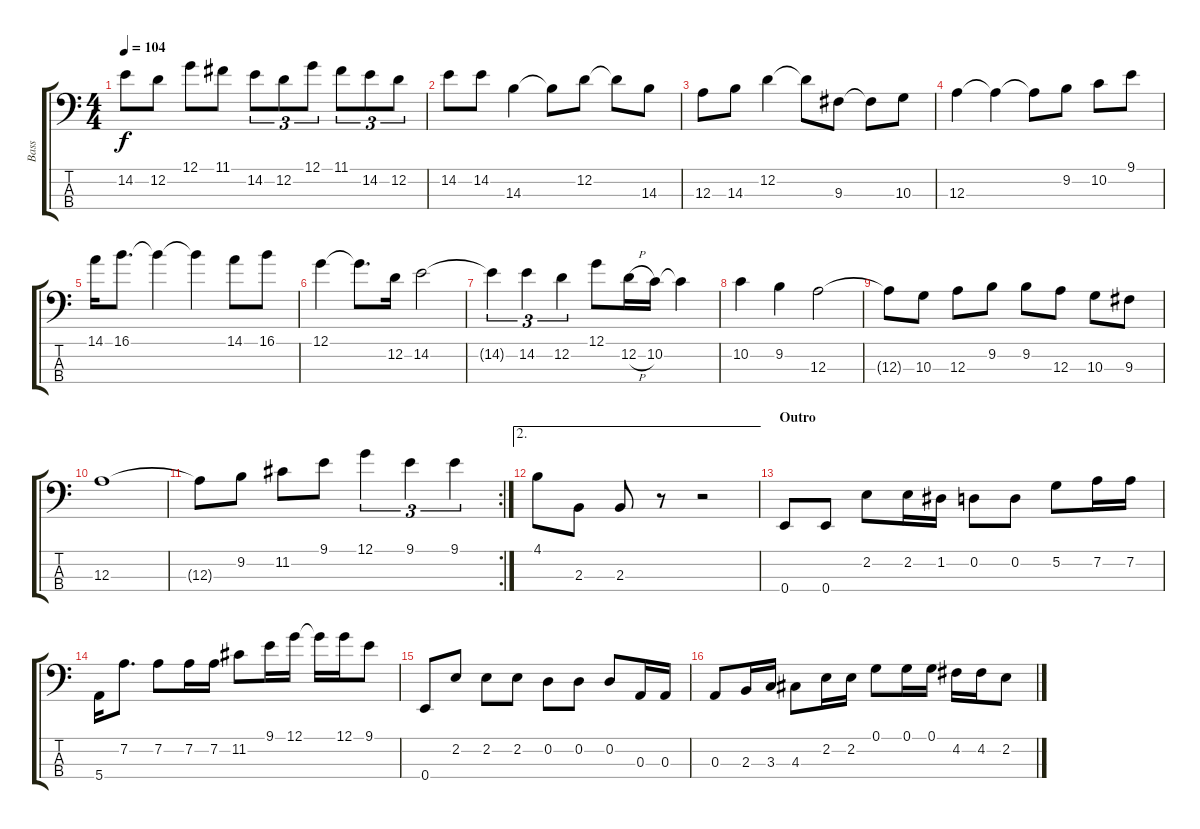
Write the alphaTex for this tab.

\track ("Bass" "Bass") {instrument electricbassfinger}
\staff {score tabs}
\tuning (G2 D2 A1 E1) {hide}
\ts (4 4)
\tempo 104
\clef f4
\ks c
14.2{t}.8{dy f} 12.2.8 12.1.8 11.1.8 14.2.8{tu (3 2)} 12.2.8{tu (3 2)} 12.1.8{tu (3 2)} 11.1.8{tu (3 2)} 14.2.8{tu (3 2)} 12.2.8{tu (3 2)} |
14.2.8 14.2.8 14.3.4 14.3{t}.8 12.2.8 12.2{t}.8 14.3.8 |
12.3.8 14.3.8 12.2.4 12.2{t}.8 9.3.8 9.3{t}.8 10.3.8 |
12.3.4 12.3{t}.4 12.3{t}.8 9.2.8 10.2.8 9.1.8 |
14.1.16 16.1.8{d} 16.1{t}.4 16.1{t}.4 14.1.8 16.1.8 |
12.1.4 12.1{t}.8{d} 12.2.16 14.2.2 |
14.2{t}.4{tu (3 2)} 14.2.4{tu (3 2)} 12.2.4{tu (3 2)} 12.1.8 12.2{h}.16 10.2.16 10.2{t}.4 |
10.2.4 9.2.4 12.3.2 |
12.3{t}.8 10.3.8 12.3.8 9.2.8 9.2.8 12.3.8 10.3.8 9.3.8 |
12.3.1 |
\rc 2
12.3{t}.8 9.2.8 11.2.8 9.1.8 12.1.4{tu (3 2)} 9.1.4{tu (3 2)} 9.1.4{tu (3 2)} |
\ae 2
4.1.8 2.3.8 2.3.8 r.8 r.2 |
\section ("" "Outro")
0.4.8 0.4.8 2.2.8 2.2.16 1.2.16 0.2.8 0.2.8 5.2.8 7.2.16 7.2.16 |
5.4.16 7.2.8{d} 7.2.8 7.2.16 7.2.16 11.2.8 9.1.16 12.1.16 12.1{t}.16 12.1.16 9.1.8 |
0.4.8 2.2.8 2.2.8 2.2.8 0.2.8 0.2.8 0.2.8 0.3.16 0.3.16 |
0.3.8 2.3.16 3.3.16 4.3.8 2.2.16 2.2.16 0.1.8 0.1.16 0.1.16 4.2.16 4.2.16 2.2.8
